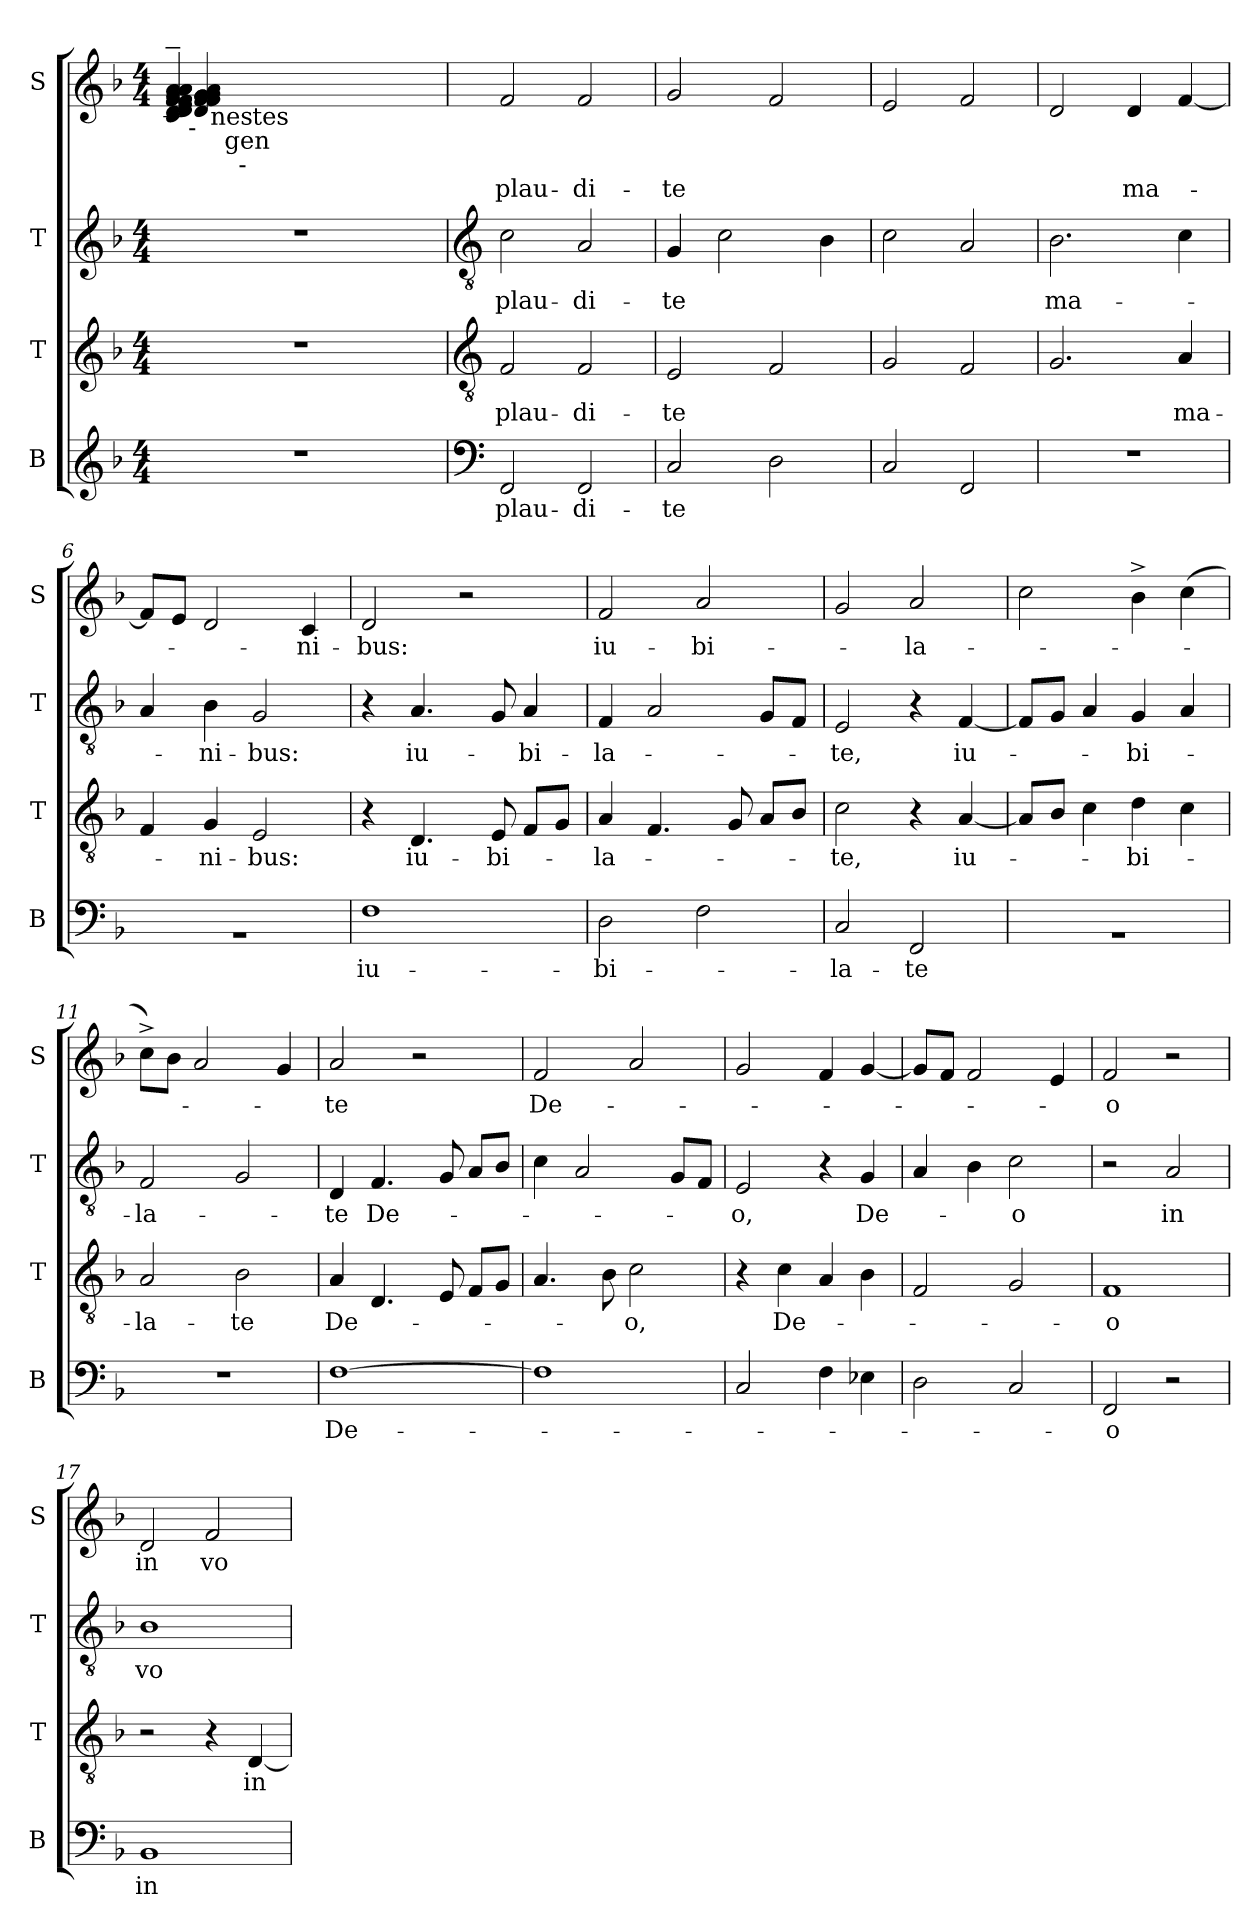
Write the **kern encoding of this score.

**kern	**text	**kern	**text	**kern	**text	**kern	**text
*part4	*part4	*part3	*part3	*part2	*part2	*part1	*part1
*staff4	*staff4	*staff3	*staff3	*staff2	*staff2	*staff1	*staff1
*I"B	*	*I"T	*	*I"T	*	*I"S	*
*I'B	*	*I'T	*	*I'T	*	*I'S	*
*clefG2	*	*clefG2	*	*clefG2	*	*clefG2	*
*k[b-]	*	*k[b-]	*	*k[b-]	*	*k[b-]	*
*F:	*	*F:	*	*F:	*	*F:	*
*M4/4	*	*M4/4	*	*M4/4	*	*M4/4	*
=1	=1	=1	=1	=1	=1	=1	=1
*	*	*	*	*	*	*^	*
!	!	!	!	!	!	!LO:TX:b:t=Om	!	!
*	*	*	*	*	*	*^	*	*
*	*	*	*	*	*	*	*	*^	*
*	*	*	*	*	*	*	*	*	*^	*
*	*	*	*	*	*	*	*	*	*	*^	*
*	*	*	*	*	*	*	*	*	*	*	*^	*
1r	.	1r	.	1r	.	4c/~< 4d/~< 4d/~< 4e/~< 4f/~< 4f/~< 4f/~< 4f/~< 4g/~< 4a/~< 4a/~< 4a/~<	4d/ 4f/ 4f/ 4g/ 4g/ 4g/ 4a/	16ryy	8ryy	8ryy	8.ryy	8..ryy	.
!	!	!	!	!	!	!	!	!LO:TX:b:t=-	!	!	!	!	!
.	.	.	.	.	.	.	.	2...ryy	.	.	.	.	.
!	!	!	!	!	!	!	!	!	!LO:TX:b:t=nes	!	!	!	!
.	.	.	.	.	.	.	.	.	2..ryy	32ryy	.	.	.
!	!	!	!	!	!	!	!	!	!	!LO:TX:b:t=gen	!	!	!
.	.	.	.	.	.	.	.	.	.	2ryy	.	.	.
!	!	!	!	!	!	!	!	!	!	!	!LO:TX:b:t=-	!	!
.	.	.	.	.	.	.	.	.	.	.	2ryy	.	.
!	!	!	!	!	!	!	!	!	!	!	!	!LO:TX:b:t=tes	!
.	.	.	.	.	.	.	.	.	.	.	.	2ryy	.
.	.	.	.	.	.	2.ryy	2.ryy	.	.	.	.	.	.
.	.	.	.	.	.	.	.	.	.	4ryy	.	.	.
.	.	.	.	.	.	.	.	.	.	.	4ryy	.	.
.	.	.	.	.	.	.	.	.	.	.	.	4ryy	.
.	.	.	.	.	.	.	.	.	.	16.ryy	.	.	.
.	.	.	.	.	.	.	.	.	.	.	16ryy	.	.
.	.	.	.	.	.	.	.	.	.	.	.	32ryy	.
*	*	*	*	*	*	*v	*v	*v	*v	*v	*v	*v	*
!!LO:LB:g=z
=2	=2	=2	=2	=2	=2	=2	=2
*clefF4	*	*clefGv2	*	*clefGv2	*	*	*
*	*	*	*	*	*	*^	*
*	*	*	*	*	*	*	*^	*
*	*	*	*	*	*	*	*	*^	*
*	*	*	*	*	*	*	*	*	*^	*
*	*	*	*	*	*	*	*	*	*	*^	*
*	*	*	*	*	*	*	*	*	*	*	*^	*
!	!LO:LY:b	!	!LO:LY:b	!	!LO:LY:b	!	!	!	!	!	!	!	!LO:LY:b
*	*	*	*	*	*	*v	*v	*v	*v	*v	*v	*v	*
2FF/	plau-	2F/	plau-	2c\	plau-	2f/	plau-
!	!LO:LY:b	!	!LO:LY:b	!	!LO:LY:b	!	!LO:LY:b
2FF/	-di-	2F/	-di-	2A/	-di-	2f/	-di-
=3	=3	=3	=3	=3	=3	=3	=3
!	!LO:LY:b	!	!LO:LY:b	!	!LO:LY:b	!	!LO:LY:b
2C/	-te	2E/	-te	4G/	-te	2g/	-te
.	.	.	.	2c\	.	.	.
2D\	.	2F/	.	.	.	2f/	.
.	.	.	.	4B-\	.	.	.
=4	=4	=4	=4	=4	=4	=4	=4
2C/	.	2G/	.	2c\	.	2e/	.
2FF/	.	2F/	.	2A/	.	2f/	.
=5	=5	=5	=5	=5	=5	=5	=5
!	!	!	!	!	!LO:LY:b	!	!
1r	.	2.G/	.	2.B-\	ma-	2d/	.
!	!	!	!	!	!	!	!LO:LY:b
.	.	.	.	.	.	4d/	ma-
!	!	!	!LO:LY:b	!	!	!	!
.	.	4A/	ma-	4c\	.	[<4f/	.
=6	=6	=6	=6	=6	=6	=6	=6
1rC	.	4F/	.	4A/	.	8f/L]	.
.	.	.	.	.	.	8e/J	.
!	!	!	!LO:LY:b	!	!LO:LY:b	!	!
.	.	4G/	-ni-	4B-\	-ni-	2d/	.
!	!	!	!LO:LY:b	!	!LO:LY:b	!	!
.	.	2E/	-bus:	2G/	-bus:	.	.
!	!	!	!	!	!	!	!LO:LY:b
.	.	.	.	.	.	4c/	-ni-
=7	=7	=7	=7	=7	=7	=7	=7
!	!LO:LY:b	!	!	!	!	!	!LO:LY:b
1F	iu-	4r	.	4r	.	2d/	-bus:
!	!	!	!LO:LY:b	!	!LO:LY:b	!	!
.	.	4.D/	iu-	4.A/	iu-	.	.
.	.	.	.	.	.	2r	.
!	!	!	!LO:LY:b	!	!	!	!
.	.	8E/	-bi-	8G/	.	.	.
!	!	!	!	!	!LO:LY:b	!	!
.	.	8F/L	.	4A/	-bi-	.	.
.	.	8G/J	.	.	.	.	.
=8	=8	=8	=8	=8	=8	=8	=8
!	!LO:LY:b	!	!LO:LY:b	!	!LO:LY:b	!	!LO:LY:b
2D\	-bi-	4A/	-la-	4F/	-la-	2f/	iu-
.	.	4.F/	.	2A/	.	.	.
!	!	!	!	!	!	!	!LO:LY:b
2F\	.	.	.	.	.	2a/	-bi-
.	.	8G/	.	.	.	.	.
.	.	8A/L	.	8G/L	.	.	.
.	.	8B-/J	.	8F/J	.	.	.
=9	=9	=9	=9	=9	=9	=9	=9
!	!LO:LY:b	!	!LO:LY:b	!	!LO:LY:b	!	!
2C/	-la-	2c\	-te,	2E/	-te,	2g/	.
!	!LO:LY:b	!	!	!	!	!	!LO:LY:b
2FF/	-te	4r	.	4r	.	2a/	-la-
!	!	!	!LO:LY:b	!	!LO:LY:b	!	!
.	.	[<4A/	iu-	[<4F/	iu-	.	.
!!LO:LB:g=z
=10	=10	=10	=10	=10	=10	=10	=10
1rC	.	8A/L]	.	8F/L]	.	2cc\	.
.	.	8B-/J	.	8G/J	.	.	.
.	.	4c\	.	4A/	.	.	.
!	!	!	!LO:LY:b	!	!LO:LY:b	!	!
.	.	4d\	-bi-	4G/	-bi-	4b-^>\	.
.	.	4c\	.	4A/	.	(>4cc\	.
=11	=11	=11	=11	=11	=11	=11	=11
!	!	!	!LO:LY:b	!	!LO:LY:b	!	!
1r	.	2A/	-la-	2F/	-la-	8cc^>\L)	.
.	.	.	.	.	.	8b-\J	.
.	.	.	.	.	.	2a/	.
!	!	!	!LO:LY:b	!	!	!	!
.	.	2B-\	-te	2G/	.	.	.
.	.	.	.	.	.	4g/	.
=12	=12	=12	=12	=12	=12	=12	=12
!	!LO:LY:b	!	!LO:LY:b	!	!LO:LY:b	!	!LO:LY:b
[>1F	De-	4A/	De-	4D/	-te	2a/	-te
!	!	!	!	!	!LO:LY:b	!	!
.	.	4.D/	.	4.F/	De-	.	.
.	.	.	.	.	.	2r	.
.	.	8E/	.	8G/	.	.	.
.	.	8F/L	.	8A/L	.	.	.
.	.	8G/J	.	8B-/J	.	.	.
=13	=13	=13	=13	=13	=13	=13	=13
!	!	!	!	!	!	!	!LO:LY:b
1F]	.	4.A/	.	4c\	.	2f/	De-
.	.	.	.	2A/	.	.	.
.	.	8B-\	.	.	.	.	.
!	!	!	!LO:LY:b	!	!	!	!
.	.	2c\	-o,	.	.	2a/	.
.	.	.	.	8G/L	.	.	.
.	.	.	.	8F/J	.	.	.
=14	=14	=14	=14	=14	=14	=14	=14
!	!	!	!	!	!LO:LY:b	!	!
2C/	.	4r	.	2E/	-o,	2g/	.
!	!	!	!LO:LY:b	!	!	!	!
.	.	4c\	De-	.	.	.	.
4F\	.	4A/	.	4r	.	4f/	.
!	!	!	!	!	!LO:LY:b	!	!
4E-X\	.	4B-\	.	4G/	De-	[<4g/	.
=15	=15	=15	=15	=15	=15	=15	=15
2D\	.	2F/	.	4A/	.	8g/L]	.
.	.	.	.	.	.	8f/J	.
.	.	.	.	4B-\	.	2f/	.
!	!	!	!	!	!LO:LY:b	!	!
2C/	.	2G/	.	2c\	-o	.	.
.	.	.	.	.	.	4e/	.
=16	=16	=16	=16	=16	=16	=16	=16
!	!LO:LY:b	!	!LO:LY:b:rj	!	!	!	!LO:LY:b
2FF/	-o	1F	-o	2r	.	2f/	-o
!	!	!	!	!	!LO:LY:b	!	!
2r	.	.	.	2A/	in	2r	.
=17	=17	=17	=17	=17	=17	=17	=17
!	!LO:LY:b	!	!	!	!LO:LY:b	!	!LO:LY:b
1BB-	in	2r	.	1B-	vo-	2d/	in
!	!	!	!	!	!	!	!LO:LY:b
.	.	4r	.	.	.	2f/	vo-
!	!	!	!LO:LY:b	!	!	!	!
.	.	[>4D/	in	.	.	.	.
=	=	=	=	=	=	=	=
*-	*-	*-	*-	*-	*-	*-	*-
